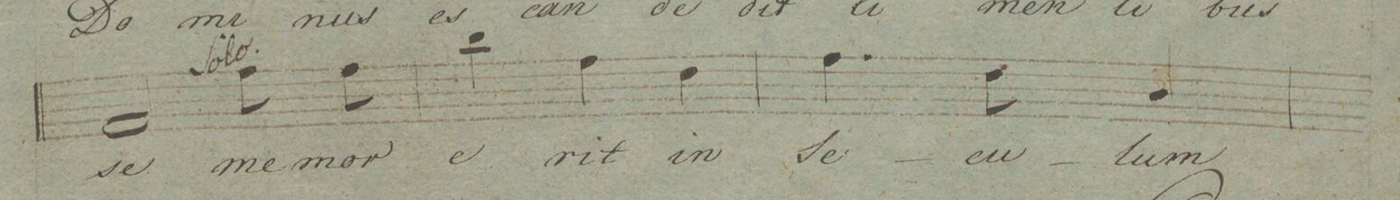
**kern	**text	**dynam
*I"Baſso.	*	*
*clefF4	*	*
*k[f#]	*	*
*M3/4	*	*
2AA/	se	.
8A\	me-	.
8A\	-mor	.
=38	=38	=38
4d\	e-	.
4A\	-rit	.
4F#\	in	.
=39	=39	=39
4.A\	Se-	.
8F#\	-cu-	.
4D/	-lum	.
=40	=40	=40
*-	*-	*-
